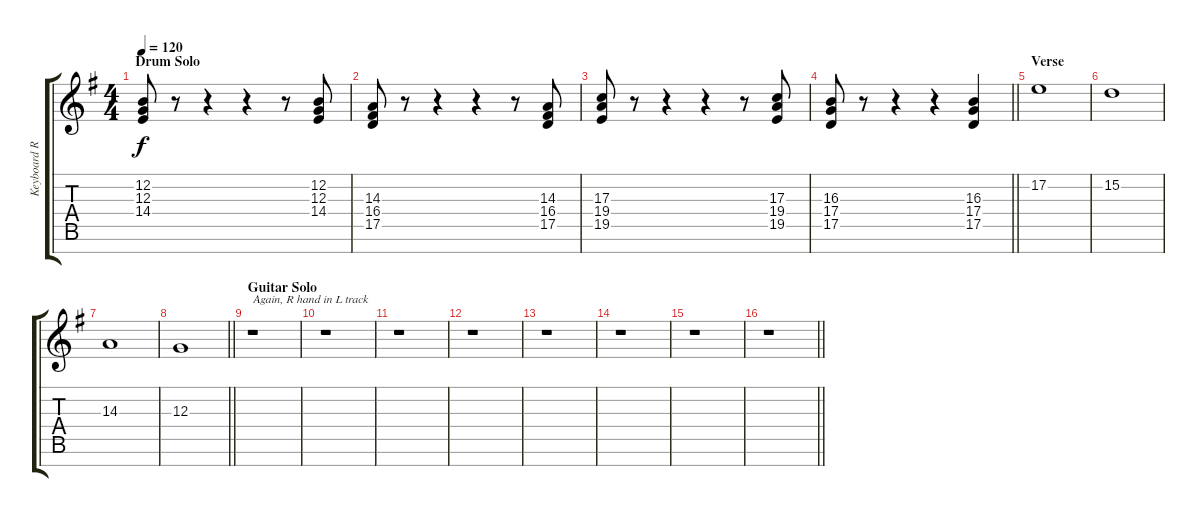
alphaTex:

\track ("Keyboard R" "Keyboard R") {instrument synthstrings1}
\staff {score tabs}
\tuning (E4 B3 G3 D3 A2 E2 B1) {hide}
\ts (4 4)
\section ("" "Drum Solo")
\tempo 120
\clef g2
\ks eminor
(12.2 12.3 14.4).8{dy f instrument orchestrahit} r.8 r.4 r.4 r.8 (12.2 12.3 14.4).8 |
(14.3 16.4 17.5).8 r.8 r.4 r.4 r.8 (14.3 16.4 17.5).8 |
(17.3 19.4 19.5).8 r.8 r.4 r.4 r.8 (17.3 19.4 19.5).8 |
\barLineRight lightlight
(16.3 17.4 17.5).8 r.8 r.4 r.4 (16.3 17.4 17.5).4 |
\section ("" "Verse")
17.2.1 |
15.2.1 |
14.3.1 |
\barLineRight lightlight
12.3.1 |
\section ("" "Guitar Solo")
r.1{txt "Again, R hand in L track"} |
r.1 |
r.1 |
r.1 |
r.1 |
r.1 |
r.1 |
\barLineRight lightlight
r.1
